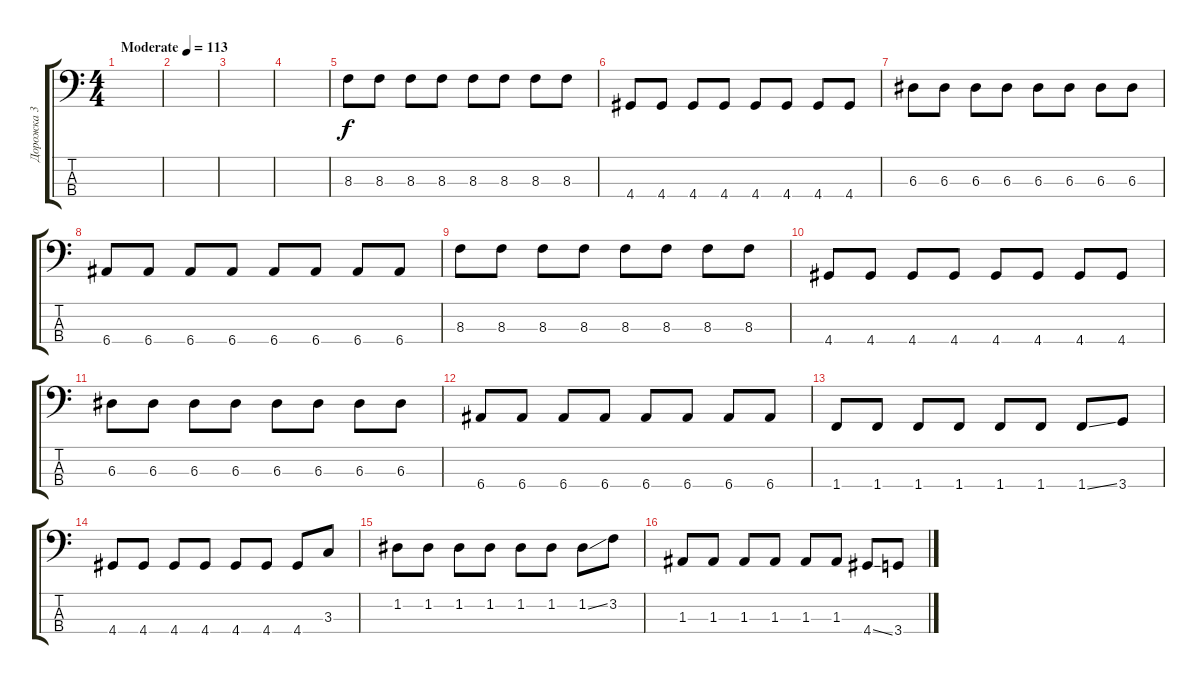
\track ("Дорожка 3" "Дорожка 3") {instrument electricbassfinger}
\staff {score tabs}
\tuning (G2 D2 A1 E1) {hide}
\ts (4 4)
\tempo (113 "Moderate")
\clef f4
\ks c
|
|
|
|
8.3.8 8.3.8 8.3.8 8.3.8 8.3.8 8.3.8 8.3.8 8.3.8 |
4.4.8 4.4.8 4.4.8 4.4.8 4.4.8 4.4.8 4.4.8 4.4.8 |
6.3.8 6.3.8 6.3.8 6.3.8 6.3.8 6.3.8 6.3.8 6.3.8 |
6.4.8 6.4.8 6.4.8 6.4.8 6.4.8 6.4.8 6.4.8 6.4.8 |
8.3.8 8.3.8 8.3.8 8.3.8 8.3.8 8.3.8 8.3.8 8.3.8 |
4.4.8 4.4.8 4.4.8 4.4.8 4.4.8 4.4.8 4.4.8 4.4.8 |
6.3.8 6.3.8 6.3.8 6.3.8 6.3.8 6.3.8 6.3.8 6.3.8 |
6.4.8 6.4.8 6.4.8 6.4.8 6.4.8 6.4.8 6.4.8 6.4.8 |
1.4.8 1.4.8 1.4.8 1.4.8 1.4.8 1.4.8 1.4{ss}.8 3.4.8 |
4.4.8 4.4.8 4.4.8 4.4.8 4.4.8 4.4.8 4.4.8 3.3.8 |
1.2.8 1.2.8 1.2.8 1.2.8 1.2.8 1.2.8 1.2{ss}.8 3.2.8 |
1.3.8 1.3.8 1.3.8 1.3.8 1.3.8 1.3.8 4.4{ss}.8 3.4.8
